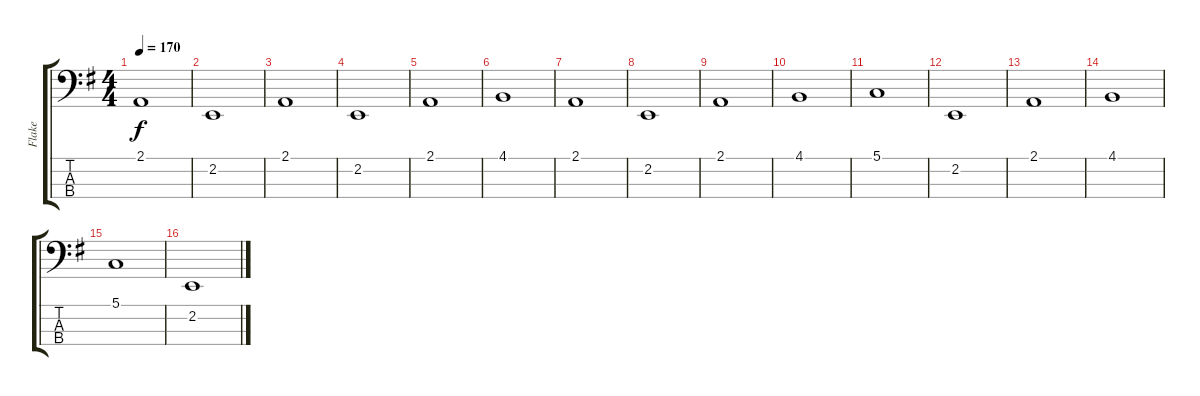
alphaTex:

\track ("Flake" "Flake") {instrument stringensemble1}
\staff {score tabs}
\tuning (G2 D2 A1 E1) {hide}
\ts (4 4)
\tempo 170
\clef f4
\ks g
2.1.1{dy f} |
2.2.1 |
2.1.1 |
2.2.1 |
2.1.1 |
4.1.1 |
2.1.1 |
2.2.1 |
2.1.1 |
4.1.1 |
5.1.1 |
2.2.1 |
2.1.1 |
4.1.1 |
5.1.1 |
2.2.1
